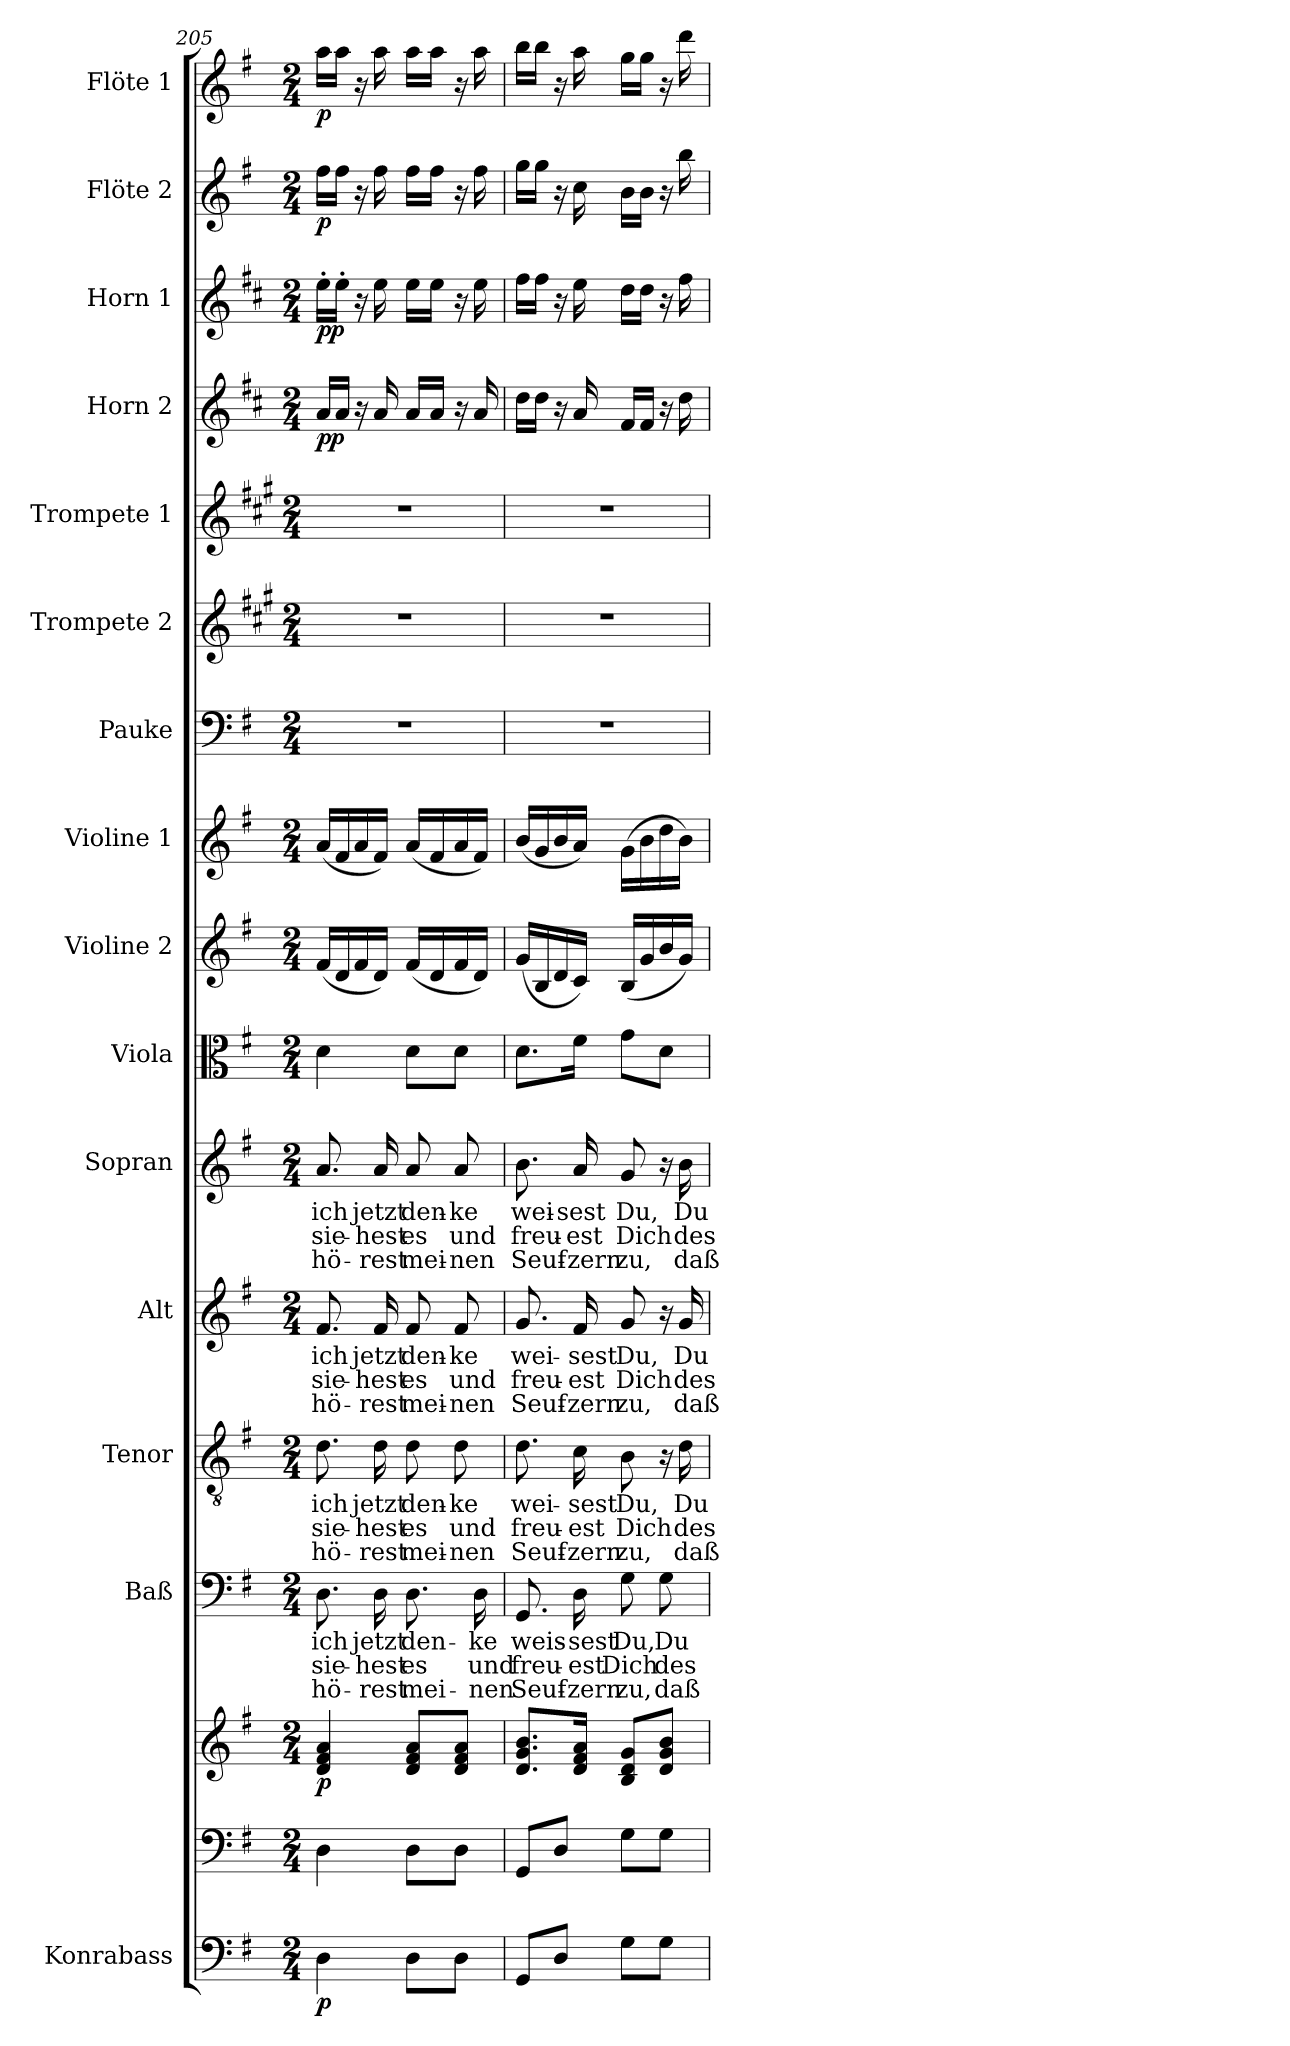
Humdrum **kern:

**kern	**dynam	**kern	**kern	**dynam	**kern	**text	**text	**text	**kern	**text	**text	**text	**kern	**text	**text	**text	**kern	**text	**text	**text	**kern	**kern	**kern	**kern	**kern	**kern	**kern	**dynam	**kern	**dynam	**kern	**dynam	**kern	**dynam
*part16	*part16	*part15	*part15	*part15	*part14	*part14	*part14	*part14	*part13	*part13	*part13	*part13	*part12	*part12	*part12	*part12	*part11	*part11	*part11	*part11	*part10	*part9	*part8	*part7	*part6	*part5	*part4	*part4	*part3	*part3	*part2	*part2	*part1	*part1
*staff17	*staff17	*staff16	*staff15	*staff15/16	*staff14	*staff14	*staff14	*staff14	*staff13	*staff13	*staff13	*staff13	*staff12	*staff12	*staff12	*staff12	*staff11	*staff11	*staff11	*staff11	*staff10	*staff9	*staff8	*staff7	*staff6	*staff5	*staff4	*staff4	*staff3	*staff3	*staff2	*staff2	*staff1	*staff1
*I"Konrabass	*	*	*	*	*I"Baß	*	*	*	*I"Tenor	*	*	*	*I"Alt	*	*	*	*I"Sopran	*	*	*	*I"Viola	*I"Violine 2	*I"Violine 1	*I"Pauke	*I"Trompete 2	*I"Trompete 1	*I"Horn 2	*	*I"Horn 1	*	*I"Flöte 2	*	*I"Flöte 1	*
*I'Kb.	*	*	*	*	*I'Baß	*	*	*	*I'Ten	*	*	*	*I'Alt	*	*	*	*I'Sop	*	*	*	*I'Vla.	*I'Vln. 2	*I'Vln. 1	*I'Pk.	*I'Trp. 2	*I'Trp. 1	*I'Hrn. 2	*	*I'Hrn. 1	*	*I'Fl. 2	*	*I'Fl. 1	*
*clefF4	*	*clefF4	*clefG2	*	*clefF4	*	*	*	*clefGv2	*	*	*	*clefG2	*	*	*	*clefG2	*	*	*	*clefC3	*clefG2	*clefG2	*clefF4	*clefG2	*clefG2	*clefG2	*	*clefG2	*	*clefG2	*	*clefG2	*
*ITrd7c12	*	*	*	*	*	*	*	*	*	*	*	*	*	*	*	*	*	*	*	*	*	*	*	*	*ITrd1c2	*ITrd1c2	*ITrd4c7	*	*ITrd4c7	*	*	*	*	*
*k[f#]	*	*k[f#]	*k[f#]	*	*k[f#]	*	*	*	*k[f#]	*	*	*	*k[f#]	*	*	*	*k[f#]	*	*	*	*k[f#]	*k[f#]	*k[f#]	*k[f#]	*k[f#]	*k[f#]	*k[f#]	*	*k[f#]	*	*k[f#]	*	*k[f#]	*
*G:	*	*G:	*G:	*	*G:	*	*	*	*G:	*	*	*	*G:	*	*	*	*G:	*	*	*	*G:	*G:	*G:	*G:	*G:	*G:	*G:	*	*G:	*	*G:	*	*G:	*
*M2/4	*	*M2/4	*M2/4	*	*M2/4	*	*	*	*M2/4	*	*	*	*M2/4	*	*	*	*M2/4	*	*	*	*M2/4	*M2/4	*M2/4	*M2/4	*M2/4	*M2/4	*M2/4	*	*M2/4	*	*M2/4	*	*M2/4	*
=205	=205	=205	=205	=205	=205	=205	=205	=205	=205	=205	=205	=205	=205	=205	=205	=205	=205	=205	=205	=205	=205	=205	=205	=205	=205	=205	=205	=205	=205	=205	=205	=205	=205	=205
!	!LO:DY:b	!	!	!LO:DY:b	!	!LO:LY:b	!LO:LY:b	!LO:LY:b	!	!LO:LY:b	!LO:LY:b	!LO:LY:b	!	!LO:LY:b	!LO:LY:b	!LO:LY:b	!	!LO:LY:b	!LO:LY:b	!LO:LY:b	!	!	!	!	!	!	!	!LO:DY:b	!	!LO:DY:b	!	!LO:DY:b	!	!LO:DY:b
4DD\	p	4D\	4d/ 4f#/ 4a/	p	8.D\	ich	sie-	hö-	8.d\	ich	sie-	hö-	8.f#/	ich	-sie-	hö-	8.a/	ich	sie-	hö-	4d\	(<16f#/LL	(<16a/LL	2r	2r	2r	16d/LL	pp	16a'>\LL	pp	16ff#\LL	p	16aa\LL	p
.	.	.	.	.	.	.	.	.	.	.	.	.	.	.	.	.	.	.	.	.	.	16d/	16f#/	.	.	.	16d/JJ	.	16a'>\JJ	.	16ff#\JJ	.	16aa\JJ	.
.	.	.	.	.	.	.	.	.	.	.	.	.	.	.	.	.	.	.	.	.	.	16f#/	16a/	.	.	.	16r	.	16r	.	16r	.	16r	.
!	!	!	!	!	!	!LO:LY:b	!LO:LY:b	!LO:LY:b	!	!LO:LY:b	!LO:LY:b	!LO:LY:b	!	!LO:LY:b	!LO:LY:b	!LO:LY:b	!	!LO:LY:b	!LO:LY:b	!LO:LY:b	!	!	!	!	!	!	!	!	!	!	!	!	!	!
.	.	.	.	.	16D\	jetzt	-hest	-rest	16d\	jetzt	-hest	-rest	16f#/	jetzt	-hest	-rest	16a/	jetzt	-hest	-rest	.	16d/JJ)	16f#/JJ)	.	.	.	16d/	.	16a\	.	16ff#\	.	16aa\	.
!	!	!	!	!	!	!LO:LY:b	!LO:LY:b	!LO:LY:b	!	!LO:LY:b	!LO:LY:b	!LO:LY:b	!	!LO:LY:b	!LO:LY:b	!LO:LY:b	!	!LO:LY:b	!LO:LY:b	!LO:LY:b	!	!	!	!	!	!	!	!	!	!	!	!	!	!
8DD\L	.	8D\L	8d/ 8f#/ 8a/L	.	8.D\	den-	es	mei-	8d\	den-	es	mei-	8f#/	den-	es	mei-	8a/	den-	es	mei-	8d\L	(<16f#/LL	(<16a/LL	.	.	.	16d/LL	.	16a\LL	.	16ff#\LL	.	16aa\LL	.
.	.	.	.	.	.	.	.	.	.	.	.	.	.	.	.	.	.	.	.	.	.	16d/	16f#/	.	.	.	16d/JJ	.	16a\JJ	.	16ff#\JJ	.	16aa\JJ	.
!	!	!	!	!	!	!	!	!	!	!LO:LY:b	!LO:LY:b	!LO:LY:b	!	!LO:LY:b	!LO:LY:b	!LO:LY:b	!	!LO:LY:b	!LO:LY:b	!LO:LY:b	!	!	!	!	!	!	!	!	!	!	!	!	!	!
8DD\J	.	8D\J	8d/ 8f#/ 8a/J	.	.	.	.	.	8d\	-ke	und	-nen	8f#/	-ke	und	-nen	8a/	-ke	und	-nen	8d\J	16f#/	16a/	.	.	.	16r	.	16r	.	16r	.	16r	.
!	!	!	!	!	!	!LO:LY:b	!LO:LY:b	!LO:LY:b	!	!	!	!	!	!	!	!	!	!	!	!	!	!	!	!	!	!	!	!	!	!	!	!	!	!
.	.	.	.	.	16D\	-ke	und	-nen	.	.	.	.	.	.	.	.	.	.	.	.	.	16d/JJ)	16f#/JJ)	.	.	.	16d/	.	16a\	.	16ff#\	.	16aa\	.
=206	=206	=206	=206	=206	=206	=206	=206	=206	=206	=206	=206	=206	=206	=206	=206	=206	=206	=206	=206	=206	=206	=206	=206	=206	=206	=206	=206	=206	=206	=206	=206	=206	=206	=206
!	!	!	!	!	!	!LO:LY:b	!LO:LY:b	!LO:LY:b	!	!LO:LY:b	!LO:LY:b	!LO:LY:b	!	!LO:LY:b	!LO:LY:b	!LO:LY:b	!	!LO:LY:b	!LO:LY:b	!LO:LY:b	!	!	!	!	!	!	!	!	!	!	!	!	!	!
8GGG/L	.	8GG/L	8.d/ 8.g/ 8.b/L	.	8.GG/	weis-	freu-	Seuf-	8.d\	wei-	freu-	Seuf-	8.g/	wei-	freu-	Seuf-	8.b\	wei-	freu-	Seuf-	8.d\L	(<16g/LL	(<16b/LL	2r	2r	2r	16g\LL	.	16b\LL	.	16gg\LL	.	16bb\LL	.
.	.	.	.	.	.	.	.	.	.	.	.	.	.	.	.	.	.	.	.	.	.	16B/	16g/	.	.	.	16g\JJ	.	16b\JJ	.	16gg\JJ	.	16bb\JJ	.
8DD/J	.	8D/J	.	.	.	.	.	.	.	.	.	.	.	.	.	.	.	.	.	.	.	16d/	16b/	.	.	.	16r	.	16r	.	16r	.	16r	.
!	!	!	!	!	!	!LO:LY:b	!LO:LY:b	!LO:LY:b	!	!LO:LY:b	!LO:LY:b	!LO:LY:b	!	!LO:LY:b	!LO:LY:b	!LO:LY:b	!	!LO:LY:b	!LO:LY:b	!LO:LY:b	!	!	!	!	!	!	!	!	!	!	!	!	!	!
.	.	.	16d/ 16f#/ 16a/Jk	.	16D\	-sest	-est	-zern	16c\	-sest	-est	-zern	16f#/	-sest	-est	-zern	16a/	-sest	-est	-zern	16f#\Jk	16c/JJ)	16a/JJ)	.	.	.	16d/	.	16a\	.	16cc\	.	16aa\	.
!	!	!	!	!	!	!LO:LY:b	!LO:LY:b	!LO:LY:b	!	!LO:LY:b	!LO:LY:b	!LO:LY:b	!	!LO:LY:b	!LO:LY:b	!LO:LY:b	!	!LO:LY:b	!LO:LY:b	!LO:LY:b	!	!	!	!	!	!	!	!	!	!	!	!	!	!
8GG\L	.	8G\L	8B/ 8d/ 8g/L	.	8G\	Du,	Dich	zu,	8B\	Du,	Dich	zu,	8g/	Du,	Dich	zu,	8g/	Du,	Dich	zu,	8g\L	(<16B/LL	(>16g\LL	.	.	.	16B/LL	.	16g\LL	.	16b\LL	.	16gg\LL	.
.	.	.	.	.	.	.	.	.	.	.	.	.	.	.	.	.	.	.	.	.	.	16g/	16b\	.	.	.	16B/JJ	.	16g\JJ	.	16b\JJ	.	16gg\JJ	.
!	!	!	!	!	!	!LO:LY:b	!LO:LY:b	!LO:LY:b	!	!	!	!	!	!	!	!	!	!	!	!	!	!	!	!	!	!	!	!	!	!	!	!	!	!
8GG\J	.	8G\J	8d/ 8g/ 8b/J	.	8G\	Du	des	daß	16r	.	.	.	16r	.	.	.	16r	.	.	.	8d\J	16b/	16dd\	.	.	.	16r	.	16r	.	16r	.	16r	.
!	!	!	!	!	!	!	!	!	!	!LO:LY:b	!LO:LY:b	!LO:LY:b	!	!LO:LY:b	!LO:LY:b	!LO:LY:b	!	!LO:LY:b	!LO:LY:b	!LO:LY:b	!	!	!	!	!	!	!	!	!	!	!	!	!	!
.	.	.	.	.	.	.	.	.	16d\	Du	des	daß	16g/	Du	des	daß	16b\	Du	des	daß	.	16g/JJ)	16b\JJ)	.	.	.	16g\	.	16b\	.	16bb\	.	16ddd\	.
=	=	=	=	=	=	=	=	=	=	=	=	=	=	=	=	=	=	=	=	=	=	=	=	=	=	=	=	=	=	=	=	=	=	=
*-	*-	*-	*-	*-	*-	*-	*-	*-	*-	*-	*-	*-	*-	*-	*-	*-	*-	*-	*-	*-	*-	*-	*-	*-	*-	*-	*-	*-	*-	*-	*-	*-	*-	*-
